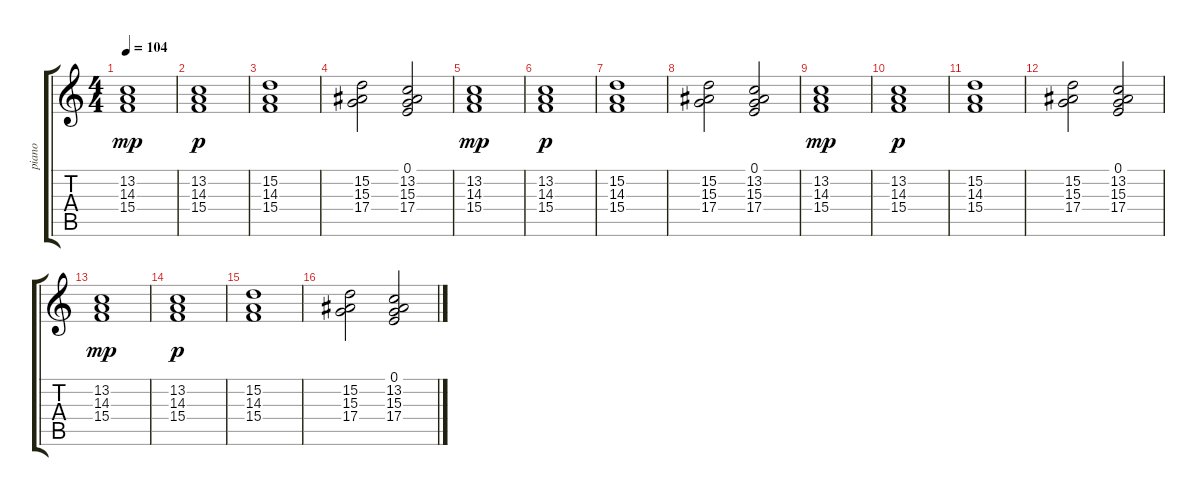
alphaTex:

\track ("piano" "piano") {instrument acousticgrandpiano}
\staff {score tabs}
\tuning (E4 B3 G3 D3 A2 E2) {hide}
\ts (4 4)
\tempo 104
\clef g2
\ks c
(13.2 14.3 15.4).1{dy mp} |
(13.2 14.3 15.4).1{dy p} |
(15.2 14.3 15.4).1 |
(15.2 15.3 17.4).2 (0.1 13.2 15.3 17.4).2 |
(13.2 14.3 15.4).1{dy mp} |
(13.2 14.3 15.4).1{dy p} |
(15.2 14.3 15.4).1 |
(15.2 15.3 17.4).2 (0.1 13.2 15.3 17.4).2 |
(13.2 14.3 15.4).1{dy mp} |
(13.2 14.3 15.4).1{dy p} |
(15.2 14.3 15.4).1 |
(15.2 15.3 17.4).2 (0.1 13.2 15.3 17.4).2 |
(13.2 14.3 15.4).1{dy mp} |
(13.2 14.3 15.4).1{dy p} |
(15.2 14.3 15.4).1 |
(15.2 15.3 17.4).2 (0.1 13.2 15.3 17.4).2
